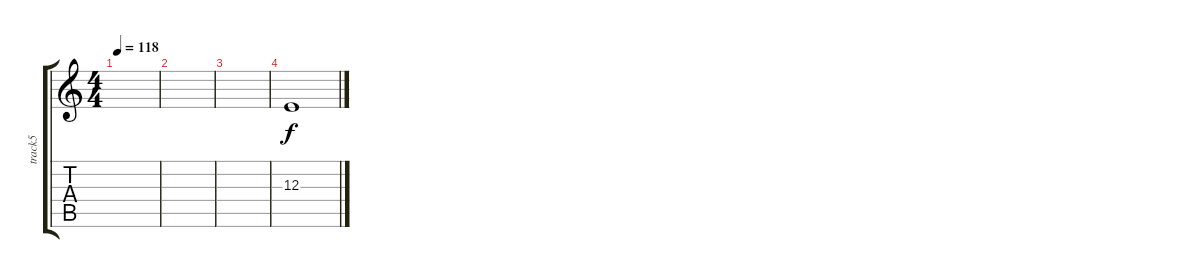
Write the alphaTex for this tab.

\track ("track5" "track5") {instrument tubularbells}
\staff {score tabs}
\tuning (Db4 Ab3 E3 B2 Gb2 Db2) {hide}
\ts (4 4)
\tempo 118
\clef g2
\ks c
|
|
|
12.3.1{volume 2 instrument overdrivenguitar}
